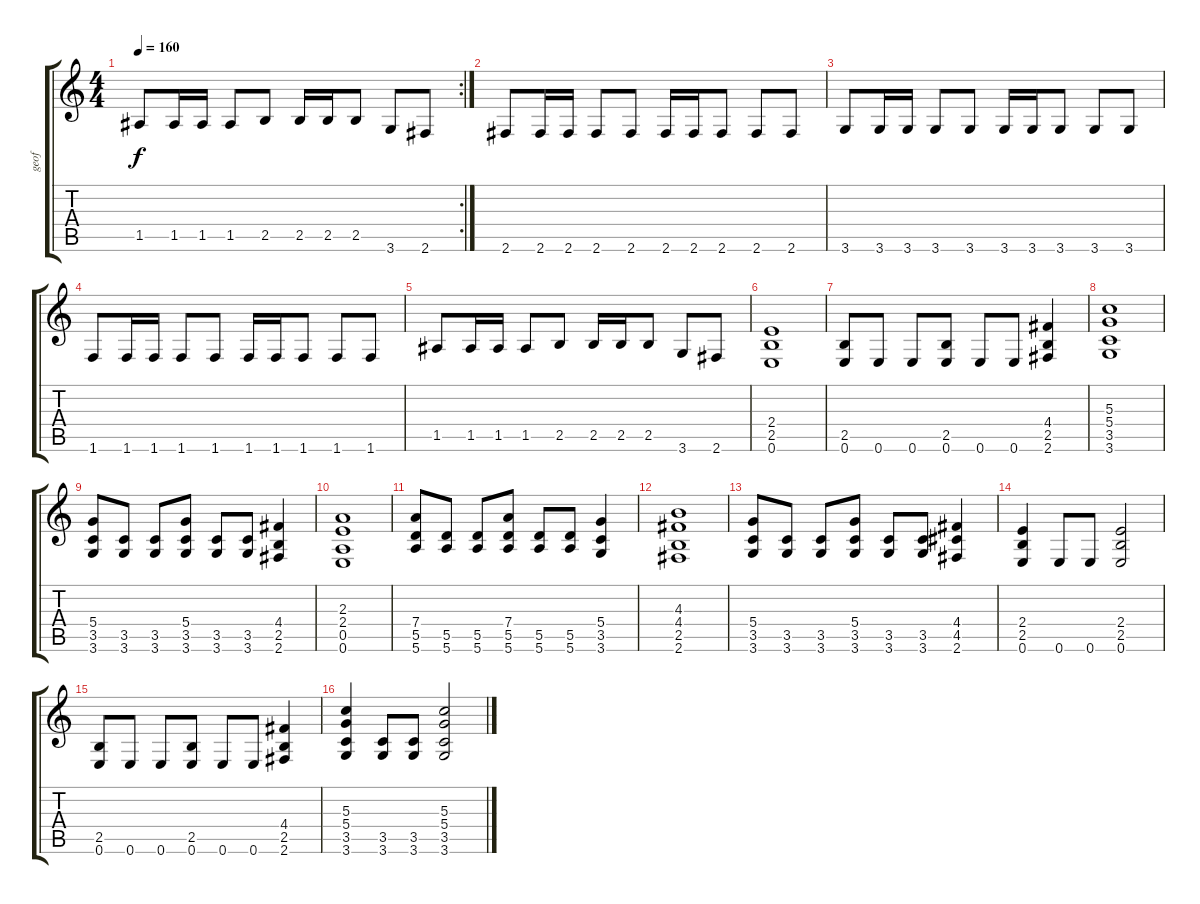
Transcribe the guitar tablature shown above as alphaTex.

\track ("geof" "geof") {instrument distortionguitar}
\staff {score tabs}
\tuning (E4 B3 G3 D3 A2 E2) {hide}
\rc 2
\ts (4 4)
\tempo 160
\clef g2
\ks c
1.5.8{dy f} 1.5.16 1.5.16 1.5.8 2.5.8 2.5.16 2.5.16 2.5.8 3.6.8 2.6.8 |
2.6.8 2.6.16 2.6.16 2.6.8 2.6.8 2.6.16 2.6.16 2.6.8 2.6.8 2.6.8 |
3.6.8 3.6.16 3.6.16 3.6.8 3.6.8 3.6.16 3.6.16 3.6.8 3.6.8 3.6.8 |
1.6.8 1.6.16 1.6.16 1.6.8 1.6.8 1.6.16 1.6.16 1.6.8 1.6.8 1.6.8 |
1.5.8 1.5.16 1.5.16 1.5.8 2.5.8 2.5.16 2.5.16 2.5.8 3.6.8 2.6.8 |
(2.4 2.5 0.6).1 |
(2.5 0.6).8 0.6.8 0.6.8 (2.5 0.6).8 0.6.8 0.6.8 (4.4 2.5 2.6).4 |
(5.3 5.4 3.5 3.6).1 |
(5.4 3.5 3.6).8 (3.5 3.6).8 (3.5 3.6).8 (5.4 3.5 3.6).8 (3.5 3.6).8 (3.5 3.6).8 (4.4 2.5 2.6).4 |
(2.3 2.4 0.5 0.6).1 |
(7.4 5.5 5.6).8 (5.5 5.6).8 (5.5 5.6).8 (7.4 5.5 5.6).8 (5.5 5.6).8 (5.5 5.6).8 (5.4 3.5 3.6).4 |
(4.3 4.4 2.5 2.6).1 |
(5.4 3.5 3.6).8 (3.5 3.6).8 (3.5 3.6).8 (5.4 3.5 3.6).8 (3.5 3.6).8 (3.5 3.6).8 (4.4 4.5 2.6).4 |
(2.4 2.5 0.6).4 0.6.8 0.6.8 (2.4 2.5 0.6).2 |
(2.5 0.6).8 0.6.8 0.6.8 (2.5 0.6).8 0.6.8 0.6.8 (4.4 2.5 2.6).4 |
(5.3 5.4 3.5 3.6).4 (3.5 3.6).8 (3.5 3.6).8 (5.3 5.4 3.5 3.6).2
